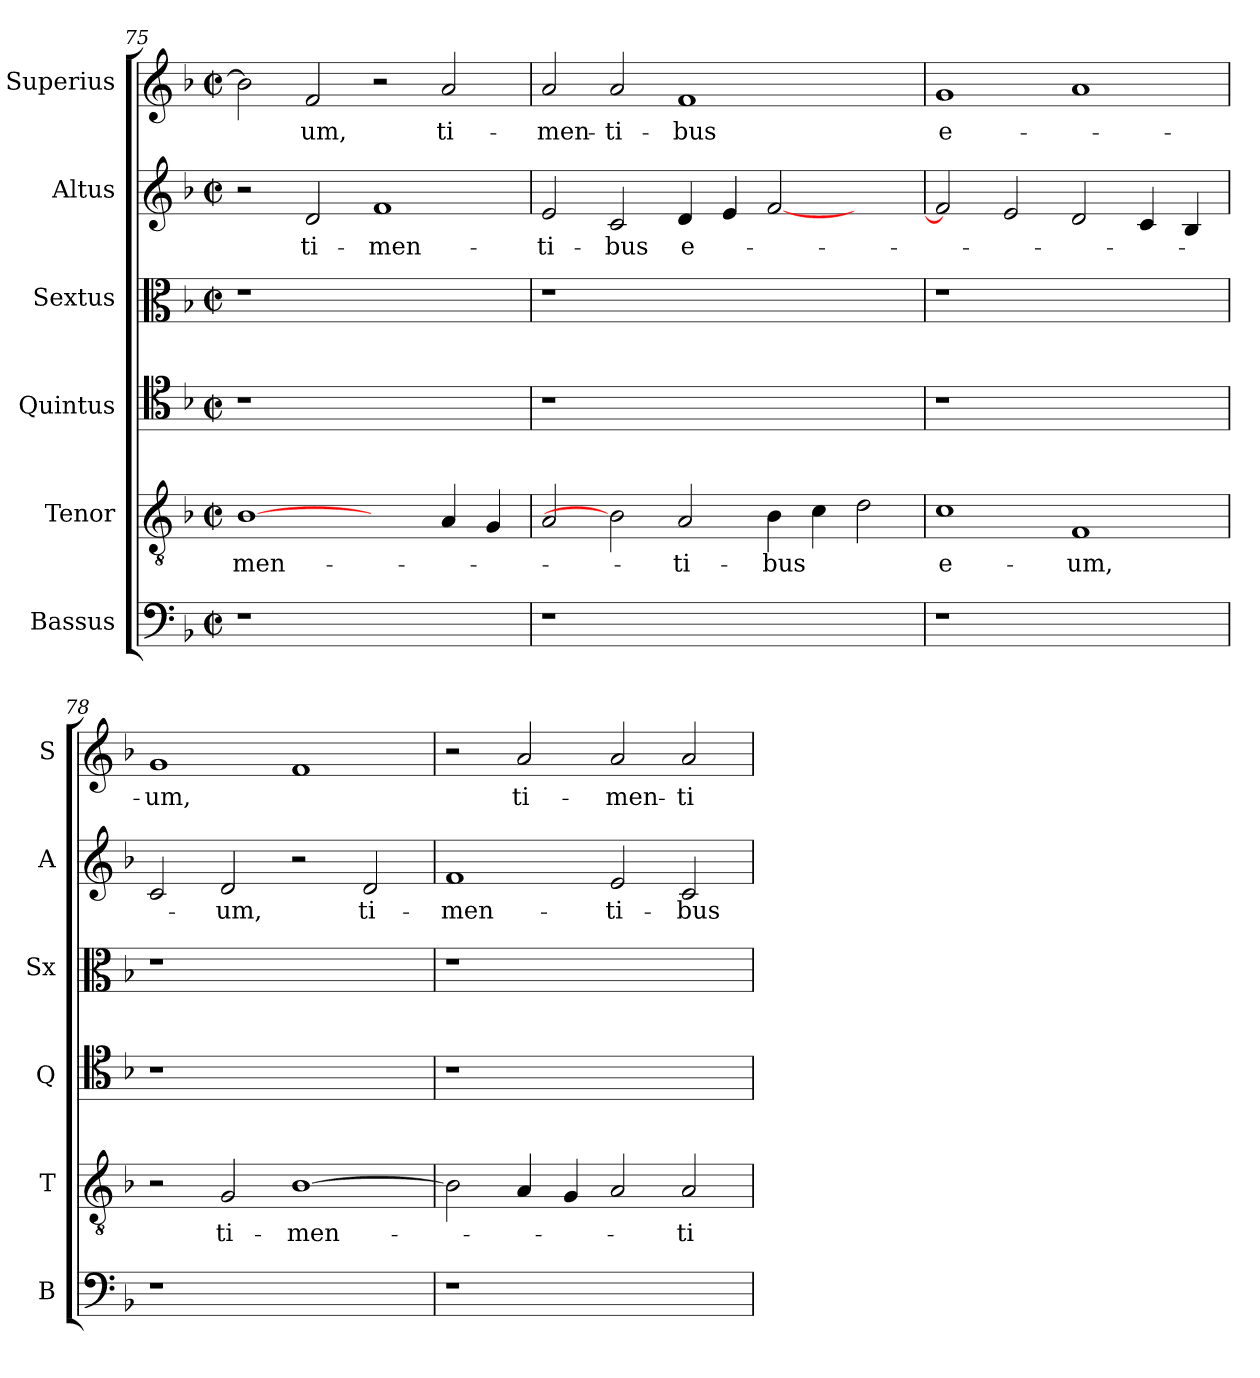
**kern	**kern	**text	**kern	**kern	**kern	**text	**kern	**text
*part6	*part5	*part5	*part4	*part3	*part2	*part2	*part1	*part1
*staff6	*staff5	*staff5	*staff4	*staff3	*staff2	*staff2	*staff1	*staff1
*I"Bassus	*I"Tenor	*	*I"Quintus	*I"Sextus	*I"Altus	*	*I"Superius	*
*I'B	*I'T	*	*I'Q	*I'Sx	*I'A	*	*I'S	*
*clefF4	*clefGv2	*	*clefC4	*clefC3	*clefG2	*	*clefG2	*
*k[b-]	*k[b-]	*	*k[b-]	*k[b-]	*k[b-]	*	*k[b-]	*
*F:	*F:	*	*F:	*F:	*F:	*	*F:	*
*M2/2	*M2/2	*	*M2/2	*M2/2	*M2/2	*	*M2/2	*
*met(c|)	*met(c|)	*	*met(c|)	*met(c|)	*met(c|)	*	*met(c|)	*
=75	=75	=75	=75	=75	=75	=75	=75	=75
!	!	!LO:LY:b	!	!	!	!	!	!
1r	[1B-	-men-	1r	1r	2r	.	2b-\]	.
!	!	!	!	!	!	!LO:LY:b	!	!
!	!	!	!	!	!	!	!	!LO:LY:b
.	.	.	.	.	2d/	ti-	2f/	-um,
!	!	!	!	!	!	!LO:LY:b	!	!
1ryy	2ryy	.	1ryy	1ryy	1f	-men-	2r	.
!	!	!	!	!	!	!	!	!LO:LY:b
.	4A/	.	.	.	.	.	2a/	ti-
.	4G/	.	.	.	.	.	.	.
=76	=76	=76	=76	=76	=76	=76	=76	=76
!	!	!	!	!	!	!LO:LY:b	!	!
!	!	!	!	!	!	!	!	!LO:LY:b
1r	2A/	.	1r	1r	2e/	-ti-	2a/	-men-
!	!	!	!	!	!	!LO:LY:b	!	!
!	!	!	!	!	!	!	!	!LO:LY:b
.	2B-]	.	.	.	2c/	-bus	2a/	-ti-
!	!	!LO:LY:b	!	!	!	!	!	!
!	!	!	!	!	!	!LO:LY:b	!	!
!	!	!	!	!	!	!	!	!LO:LY:b
1.ryy	2A/	-ti-	1.ryy	1.ryy	4d/	e-	1f	-bus
.	.	.	.	.	4e/	.	.	.
!	!	!LO:LY:b	!	!	!	!	!	!
.	4B-\	-bus	.	.	[2f/	.	.	.
.	4c\	.	.	.	.	.	.	.
.	2d\	.	.	.	2ryy	.	2ryy	.
=77	=77	=77	=77	=77	=77	=77	=77	=77
!	!	!LO:LY:b	!	!	!	!	!	!
!	!	!	!	!	!	!	!	!LO:LY:b
1r	1c	e-	1r	1r	2f/]	.	1g	e-
.	.	.	.	.	2e/	.	.	.
!	!	!LO:LY:b	!	!	!	!	!	!
1ryy	1F	-um,	1ryy	1ryy	2d/	.	1a	.
.	.	.	.	.	4c/	.	.	.
.	.	.	.	.	4B-/	.	.	.
!!LO:LB:g=z
=78	=78	=78	=78	=78	=78	=78	=78	=78
!	!	!	!	!	!	!	!	!LO:LY:b
1r	2r	.	1r	1r	2c/	.	1g	-um,
!	!	!LO:LY:b	!	!	!	!	!	!
!	!	!	!	!	!	!LO:LY:b	!	!
.	2G/	ti-	.	.	2d/	-um,	.	.
!	!	!LO:LY:b	!	!	!	!	!	!
1ryy	[1B-	-men-	1ryy	1ryy	2r	.	1f	.
!	!	!	!	!	!	!LO:LY:b	!	!
.	.	.	.	.	2d/	ti-	.	.
=79	=79	=79	=79	=79	=79	=79	=79	=79
!	!	!	!	!	!	!LO:LY:b	!	!
1r	2B-\]	.	1r	1r	1f	-men-	2r	.
!	!	!	!	!	!	!	!	!LO:LY:b
.	4A/	.	.	.	.	.	2a/	ti-
.	4G/	.	.	.	.	.	.	.
!	!	!	!	!	!	!LO:LY:b	!	!
!	!	!	!	!	!	!	!	!LO:LY:b
1ryy	2A/	.	1ryy	1ryy	2e/	-ti-	2a/	-men-
!	!	!LO:LY:b	!	!	!	!	!	!
!	!	!	!	!	!	!LO:LY:b	!	!
!	!	!	!	!	!	!	!	!LO:LY:b
.	2A/	-ti-	.	.	2c/	-bus	2a/	-ti-
=	=	=	=	=	=	=	=	=
*-	*-	*-	*-	*-	*-	*-	*-	*-
